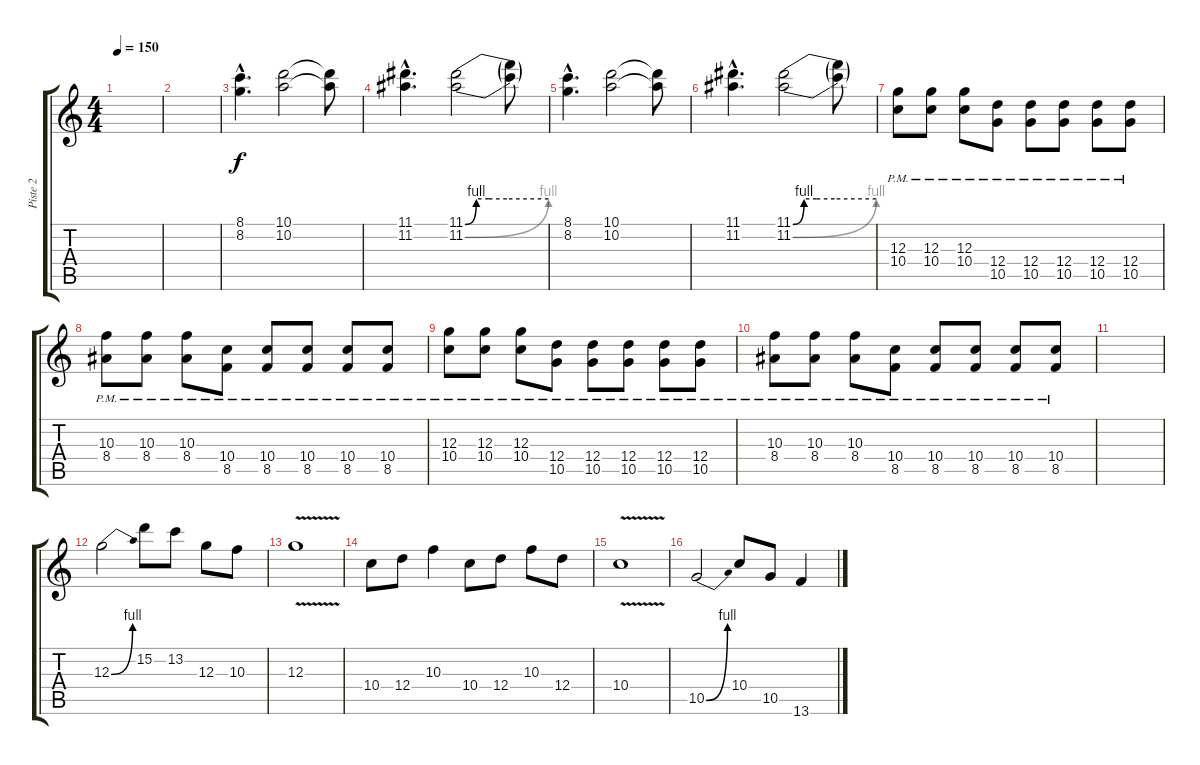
\track ("Piste 2" "Piste 2") {instrument distortionguitar}
\staff {score tabs}
\tuning (E4 B3 G3 D3 A2 E2) {hide}
\ts (4 4)
\tempo 150
\clef g2
\ks c
|
|
(8.1{hac} 8.2{hac}).4{d} (10.1 10.2).2 (10.1{t} 10.2{t}).8 |
(11.1{hac} 11.2{hac}).4{d} (11.1{be (custom 0 0 8 4 17 4 30 4 60 4)} 11.2{be (bend 0 0 60 4)}).2 (11.1{t} 11.2{t}).8 |
(8.1{hac} 8.2{hac}).4{d} (10.1 10.2).2 (10.1{t} 10.2{t}).8 |
(11.1{hac} 11.2{hac}).4{d} (11.1{be (custom 0 0 8 4 17 4 30 4 60 4)} 11.2{be (bend 0 0 60 4)}).2 (11.1{t} 11.2{t}).8 |
(12.3{pm} 10.4{pm}).8{volume 11 balance 12} (12.3{pm} 10.4{pm}).8 (12.3{pm} 10.4{pm}).8 (12.4{pm} 10.5{pm}).8 (12.4{pm} 10.5{pm}).8 (12.4{pm} 10.5{pm}).8 (12.4{pm} 10.5{pm}).8 (12.4{pm} 10.5{pm}).8 |
(10.3{pm} 8.4{pm}).8 (10.3{pm} 8.4{pm}).8 (10.3{pm} 8.4{pm}).8 (10.4{pm} 8.5{pm}).8 (10.4{pm} 8.5{pm}).8 (10.4{pm} 8.5{pm}).8 (10.4{pm} 8.5{pm}).8 (10.4{pm} 8.5{pm}).8 |
(12.3{pm} 10.4{pm}).8 (12.3{pm} 10.4{pm}).8 (12.3{pm} 10.4{pm}).8 (12.4{pm} 10.5{pm}).8 (12.4{pm} 10.5{pm}).8 (12.4{pm} 10.5{pm}).8 (12.4{pm} 10.5{pm}).8 (12.4{pm} 10.5{pm}).8 |
(10.3{pm} 8.4{pm}).8 (10.3{pm} 8.4{pm}).8 (10.3{pm} 8.4{pm}).8 (10.4{pm} 8.5{pm}).8 (10.4{pm} 8.5{pm}).8 (10.4{pm} 8.5{pm}).8 (10.4{pm} 8.5{pm}).8 (10.4{pm} 8.5{pm}).8 |
|
12.3{be (bend 0 0 60 4)}.2{volume 9 balance 5} 15.2.8 13.2.8 12.3.8 10.3.8 |
12.3{v}.1 |
10.4.8 12.4.8 10.3.4 10.4.8 12.4.8 10.3.8 12.4.8 |
10.4{v}.1 |
10.5{be (bend 0 0 60 4)}.2 10.4.8 10.5.8 13.6.4
